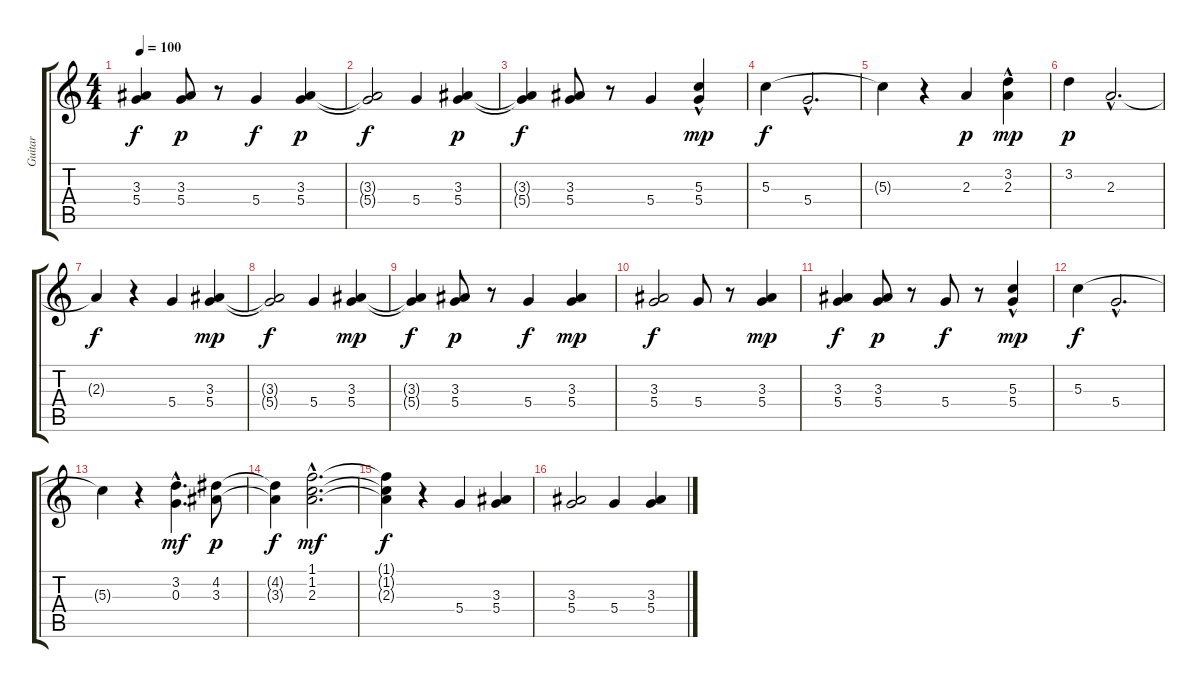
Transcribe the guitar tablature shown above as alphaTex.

\track ("Guitar" "Guitar") {instrument electricguitarclean}
\staff {score tabs}
\tuning (E4 B3 G3 D3 A2 E2) {hide}
\ts (4 4)
\tempo 100
\clef g2
\ks c
(3.3 5.4).4{dy f} (3.3 5.4).8{dy p} r.8 5.4.4{dy f} (3.3 5.4).4{dy p} |
(3.3{t} 5.4{t}).2{dy f} 5.4.4 (3.3 5.4).4{dy p} |
(3.3{t} 5.4{t}).4{dy f} (3.3 5.4).8 r.8 5.4.4 (5.3{hac} 5.4).4{dy mp} |
5.3.4{dy f} 5.4{hac}.2{d} |
5.3{t}.4 r.4 2.3.4{dy p} (3.2{hac} 2.3{hac}).4{dy mp} |
3.2.4{dy p} 2.3{hac}.2{d} |
2.3{t}.4{dy f} r.4 5.4.4 (3.3 5.4).4{dy mp} |
(3.3{t} 5.4{t}).2{dy f} 5.4.4 (3.3 5.4).4{dy mp} |
(3.3{t} 5.4{t}).4{dy f} (3.3 5.4).8{dy p} r.8 5.4.4{dy f} (3.3 5.4).4{dy mp} |
(3.3 5.4).2{dy f} 5.4.8 r.8 (3.3 5.4).4{dy mp} |
(3.3 5.4).4{dy f} (3.3 5.4).8{dy p} r.8 5.4.8{dy f} r.8 (5.3{hac} 5.4).4{dy mp} |
5.3.4{dy f} 5.4{hac}.2{d} |
5.3{t}.4 r.4 (3.2{hac} 0.3).4{d dy mf} (4.2 3.3).8{dy p} |
(4.2{t} 3.3{t}).4{dy f} (1.1{hac} 1.2{hac} 2.3{hac}).2{d dy mf} |
(1.1{t} 1.2{t} 2.3{t}).4{dy f} r.4 5.4.4 (3.3 5.4).4 |
(3.3 5.4).2 5.4.4 (3.3 5.4).4
